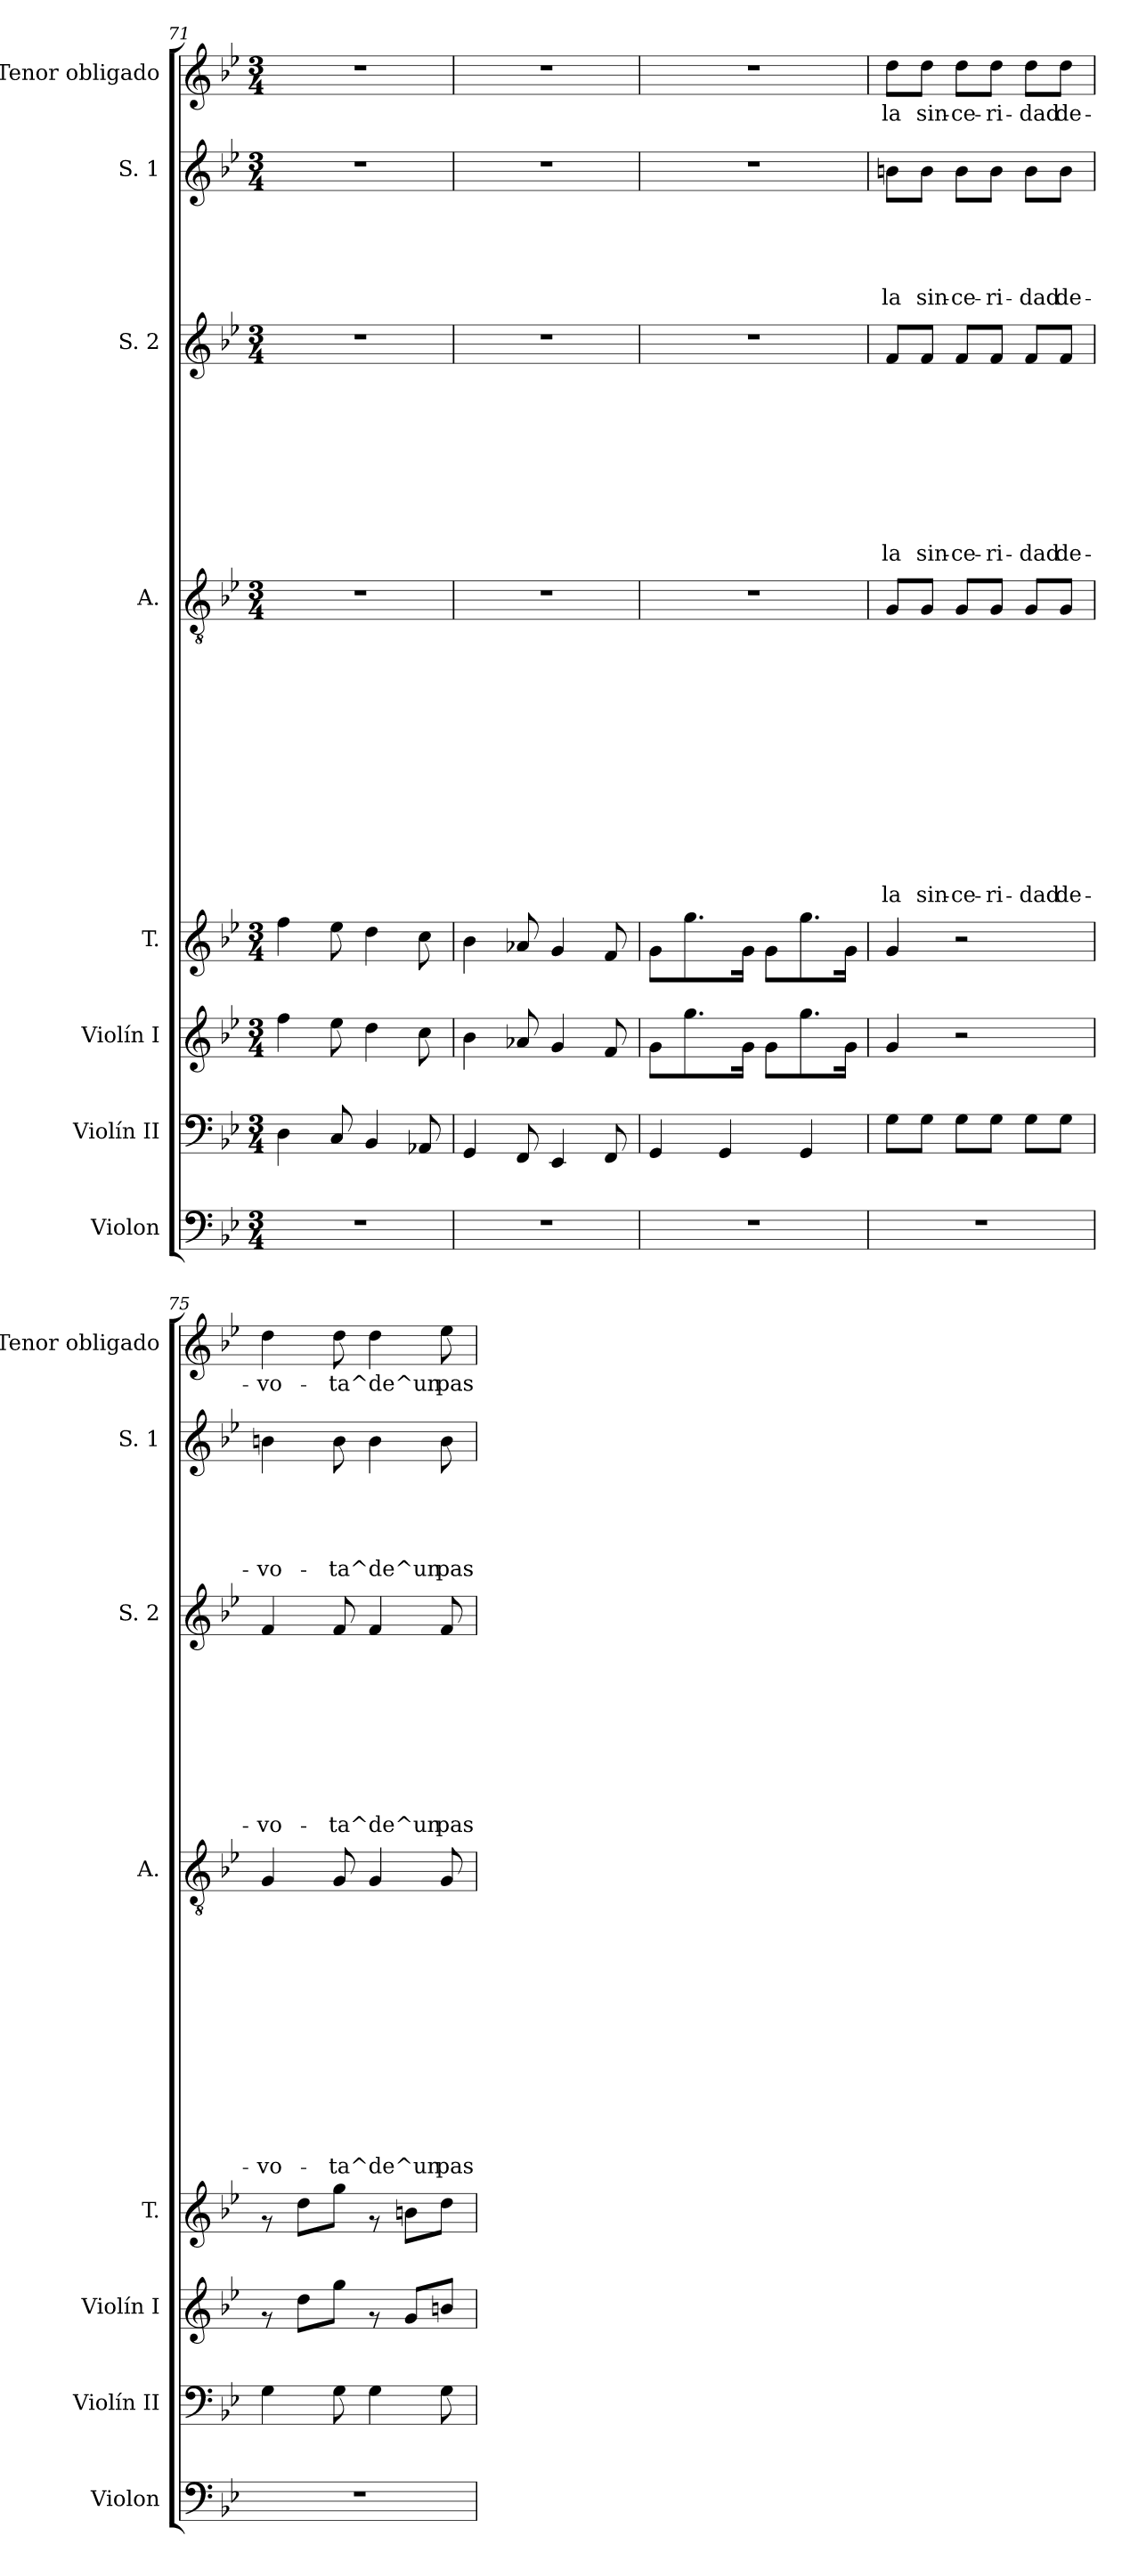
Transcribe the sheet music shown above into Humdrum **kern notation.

**kern	**kern	**kern	**kern	**kern	**text	**text	**text	**text	**text	**text	**text	**text	**text	**text	**text	**text	**text	**kern	**text	**text	**text	**text	**text	**text	**text	**text	**text	**kern	**text	**text	**text	**text	**text	**kern	**text
*part8	*part7	*part6	*part5	*part4	*part4	*part4	*part4	*part4	*part4	*part4	*part4	*part4	*part4	*part4	*part4	*part4	*part4	*part3	*part3	*part3	*part3	*part3	*part3	*part3	*part3	*part3	*part3	*part2	*part2	*part2	*part2	*part2	*part2	*part1	*part1
*staff8	*staff7	*staff6	*staff5	*staff4	*staff4	*staff4	*staff4	*staff4	*staff4	*staff4	*staff4	*staff4	*staff4	*staff4	*staff4	*staff4	*staff4	*staff3	*staff3	*staff3	*staff3	*staff3	*staff3	*staff3	*staff3	*staff3	*staff3	*staff2	*staff2	*staff2	*staff2	*staff2	*staff2	*staff1	*staff1
*I"Violon	*I"Violín II	*I"Violín I	*I"T.	*I"A.	*	*	*	*	*	*	*	*	*	*	*	*	*	*I"S. 2	*	*	*	*	*	*	*	*	*	*I"S. 1	*	*	*	*	*	*I"Tenor obligado	*
*I'Violon	*I'Violín II	*I'Violín I	*I'T.	*I'A.	*	*	*	*	*	*	*	*	*	*	*	*	*	*I'S. 2	*	*	*	*	*	*	*	*	*	*I'S. 1	*	*	*	*	*	*I'Tenor obligado	*
!!LO:LB:g=z
*clefF4	*clefF4	*clefG2	*clefG2	*clefGv2	*	*	*	*	*	*	*	*	*	*	*	*	*	*clefG2	*	*	*	*	*	*	*	*	*	*clefG2	*	*	*	*	*	*clefG2	*
*k[b-e-]	*k[b-e-]	*k[b-e-]	*k[b-e-]	*k[b-e-]	*	*	*	*	*	*	*	*	*	*	*	*	*	*k[b-e-]	*	*	*	*	*	*	*	*	*	*k[b-e-]	*	*	*	*	*	*k[b-e-]	*
*B-:	*B-:	*B-:	*B-:	*B-:	*	*	*	*	*	*	*	*	*	*	*	*	*	*B-:	*	*	*	*	*	*	*	*	*	*B-:	*	*	*	*	*	*B-:	*
*M3/4	*M3/4	*M3/4	*M3/4	*M3/4	*	*	*	*	*	*	*	*	*	*	*	*	*	*M3/4	*	*	*	*	*	*	*	*	*	*M3/4	*	*	*	*	*	*M3/4	*
=71	=71	=71	=71	=71	=71	=71	=71	=71	=71	=71	=71	=71	=71	=71	=71	=71	=71	=71	=71	=71	=71	=71	=71	=71	=71	=71	=71	=71	=71	=71	=71	=71	=71	=71	=71
2.r	4D\	4ff\	4ff\	2.r	.	.	.	.	.	.	.	.	.	.	.	.	.	2.r	.	.	.	.	.	.	.	.	.	2.r	.	.	.	.	.	2.r	.
.	8C/	8ee-\	8ee-\	.	.	.	.	.	.	.	.	.	.	.	.	.	.	.	.	.	.	.	.	.	.	.	.	.	.	.	.	.	.	.	.
.	4BB-/	4dd\	4dd\	.	.	.	.	.	.	.	.	.	.	.	.	.	.	.	.	.	.	.	.	.	.	.	.	.	.	.	.	.	.	.	.
.	8AA-X/	8cc\	8cc\	.	.	.	.	.	.	.	.	.	.	.	.	.	.	.	.	.	.	.	.	.	.	.	.	.	.	.	.	.	.	.	.
=72	=72	=72	=72	=72	=72	=72	=72	=72	=72	=72	=72	=72	=72	=72	=72	=72	=72	=72	=72	=72	=72	=72	=72	=72	=72	=72	=72	=72	=72	=72	=72	=72	=72	=72	=72
2.r	4GG/	4b-\	4b-\	2.r	.	.	.	.	.	.	.	.	.	.	.	.	.	2.r	.	.	.	.	.	.	.	.	.	2.r	.	.	.	.	.	2.r	.
.	8FF/	8a-X/	8a-X/	.	.	.	.	.	.	.	.	.	.	.	.	.	.	.	.	.	.	.	.	.	.	.	.	.	.	.	.	.	.	.	.
.	4EE-/	4g/	4g/	.	.	.	.	.	.	.	.	.	.	.	.	.	.	.	.	.	.	.	.	.	.	.	.	.	.	.	.	.	.	.	.
.	8FF/	8f/	8f/	.	.	.	.	.	.	.	.	.	.	.	.	.	.	.	.	.	.	.	.	.	.	.	.	.	.	.	.	.	.	.	.
=73	=73	=73	=73	=73	=73	=73	=73	=73	=73	=73	=73	=73	=73	=73	=73	=73	=73	=73	=73	=73	=73	=73	=73	=73	=73	=73	=73	=73	=73	=73	=73	=73	=73	=73	=73
2.r	4GG/	8g\L	8g\L	2.r	.	.	.	.	.	.	.	.	.	.	.	.	.	2.r	.	.	.	.	.	.	.	.	.	2.r	.	.	.	.	.	2.r	.
.	.	8.gg\	8.gg\	.	.	.	.	.	.	.	.	.	.	.	.	.	.	.	.	.	.	.	.	.	.	.	.	.	.	.	.	.	.	.	.
.	4GG/	.	.	.	.	.	.	.	.	.	.	.	.	.	.	.	.	.	.	.	.	.	.	.	.	.	.	.	.	.	.	.	.	.	.
.	.	16g\Jk	16g\Jk	.	.	.	.	.	.	.	.	.	.	.	.	.	.	.	.	.	.	.	.	.	.	.	.	.	.	.	.	.	.	.	.
.	.	8g\L	8g\L	.	.	.	.	.	.	.	.	.	.	.	.	.	.	.	.	.	.	.	.	.	.	.	.	.	.	.	.	.	.	.	.
.	4GG/	8.gg\	8.gg\	.	.	.	.	.	.	.	.	.	.	.	.	.	.	.	.	.	.	.	.	.	.	.	.	.	.	.	.	.	.	.	.
.	.	16g\Jk	16g\Jk	.	.	.	.	.	.	.	.	.	.	.	.	.	.	.	.	.	.	.	.	.	.	.	.	.	.	.	.	.	.	.	.
=74	=74	=74	=74	=74	=74	=74	=74	=74	=74	=74	=74	=74	=74	=74	=74	=74	=74	=74	=74	=74	=74	=74	=74	=74	=74	=74	=74	=74	=74	=74	=74	=74	=74	=74	=74
!	!	!	!	!	!	!	!	!	!	!	!	!	!	!	!	!	!LO:LY:b	!	!	!	!	!	!	!	!	!	!LO:LY:b	!	!	!	!	!	!LO:LY:b	!	!LO:LY:b
2.r	8G\L	4g/	4g/	8G/L	.	.	.	.	.	.	.	.	.	.	.	.	la	8f/L	.	.	.	.	.	.	.	.	la	8bn\L	.	.	.	.	la	8dd\L	la
!	!	!	!	!	!	!	!	!	!	!	!	!	!	!	!	!	!LO:LY:b	!	!	!	!	!	!	!	!	!	!LO:LY:b	!	!	!	!	!	!LO:LY:b	!	!LO:LY:b
.	8G\J	.	.	8G/J	.	.	.	.	.	.	.	.	.	.	.	.	sin-	8f/J	.	.	.	.	.	.	.	.	sin-	8b\J	.	.	.	.	sin-	8dd\J	sin-
!	!	!	!	!	!	!	!	!	!	!	!	!	!	!	!	!	!LO:LY:b	!	!	!	!	!	!	!	!	!	!LO:LY:b	!	!	!	!	!	!LO:LY:b	!	!LO:LY:b
.	8G\L	2r	2r	8G/L	.	.	.	.	.	.	.	.	.	.	.	.	-ce-	8f/L	.	.	.	.	.	.	.	.	-ce-	8b\L	.	.	.	.	-ce-	8dd\L	-ce-
!	!	!	!	!	!	!	!	!	!	!	!	!	!	!	!	!	!LO:LY:b	!	!	!	!	!	!	!	!	!	!LO:LY:b	!	!	!	!	!	!LO:LY:b	!	!LO:LY:b
.	8G\J	.	.	8G/J	.	.	.	.	.	.	.	.	.	.	.	.	-ri-	8f/J	.	.	.	.	.	.	.	.	-ri-	8b\J	.	.	.	.	-ri-	8dd\J	-ri-
!	!	!	!	!	!	!	!	!	!	!	!	!	!	!	!	!	!LO:LY:b	!	!	!	!	!	!	!	!	!	!LO:LY:b	!	!	!	!	!	!LO:LY:b	!	!LO:LY:b
.	8G\L	.	.	8G/L	.	.	.	.	.	.	.	.	.	.	.	.	-dad	8f/L	.	.	.	.	.	.	.	.	-dad	8b\L	.	.	.	.	-dad	8dd\L	-dad
!	!	!	!	!	!	!	!	!	!	!	!	!	!	!	!	!	!LO:LY:b	!	!	!	!	!	!	!	!	!	!LO:LY:b	!	!	!	!	!	!LO:LY:b	!	!LO:LY:b
.	8G\J	.	.	8G/J	.	.	.	.	.	.	.	.	.	.	.	.	de-	8f/J	.	.	.	.	.	.	.	.	de-	8b\J	.	.	.	.	de-	8dd\J	de-
=75	=75	=75	=75	=75	=75	=75	=75	=75	=75	=75	=75	=75	=75	=75	=75	=75	=75	=75	=75	=75	=75	=75	=75	=75	=75	=75	=75	=75	=75	=75	=75	=75	=75	=75	=75
!	!	!	!	!	!	!	!	!	!	!	!	!	!	!	!	!	!LO:LY:b	!	!	!	!	!	!	!	!	!	!LO:LY:b	!	!	!	!	!	!LO:LY:b	!	!LO:LY:b
2.r	4G\	8rf	8rf	4G/	.	.	.	.	.	.	.	.	.	.	.	.	-vo-	4f/	.	.	.	.	.	.	.	.	-vo-	4bn\	.	.	.	.	-vo-	4dd\	-vo-
.	.	8dd\L	8dd\L	.	.	.	.	.	.	.	.	.	.	.	.	.	.	.	.	.	.	.	.	.	.	.	.	.	.	.	.	.	.	.	.
!	!	!	!	!	!	!	!	!	!	!	!	!	!	!	!	!	!LO:LY:b	!	!	!	!	!	!	!	!	!	!LO:LY:b	!	!	!	!	!	!LO:LY:b	!	!LO:LY:b
.	8G\	8gg\J	8gg\J	8G/	.	.	.	.	.	.	.	.	.	.	.	.	-ta^de^un	8f/	.	.	.	.	.	.	.	.	-ta^de^un	8b\	.	.	.	.	-ta^de^un	8dd\	-ta^de^un
.	4G\	8rf	8rf	4G/	.	.	.	.	.	.	.	.	.	.	.	.	.	4f/	.	.	.	.	.	.	.	.	.	4b\	.	.	.	.	.	4dd\	.
.	.	8g/L	8bn\L	.	.	.	.	.	.	.	.	.	.	.	.	.	.	.	.	.	.	.	.	.	.	.	.	.	.	.	.	.	.	.	.
!	!	!	!	!	!	!	!	!	!	!	!	!	!	!	!	!	!LO:LY:b	!	!	!	!	!	!	!	!	!	!LO:LY:b	!	!	!	!	!	!LO:LY:b	!	!LO:LY:b
.	8G\	8bn/J	8dd\J	8G/	.	.	.	.	.	.	.	.	.	.	.	.	pas-	8f/	.	.	.	.	.	.	.	.	pas-	8b\	.	.	.	.	pas	8ee-\	pas-
=	=	=	=	=	=	=	=	=	=	=	=	=	=	=	=	=	=	=	=	=	=	=	=	=	=	=	=	=	=	=	=	=	=	=	=
*-	*-	*-	*-	*-	*-	*-	*-	*-	*-	*-	*-	*-	*-	*-	*-	*-	*-	*-	*-	*-	*-	*-	*-	*-	*-	*-	*-	*-	*-	*-	*-	*-	*-	*-	*-
